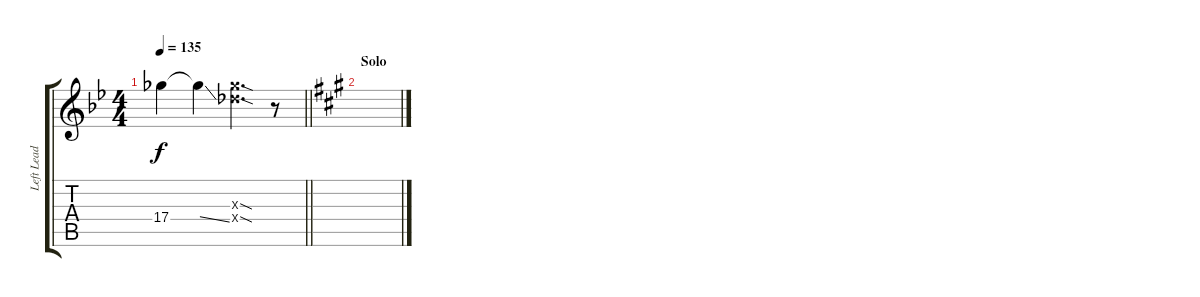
\track ("Left Lead" "Left Lead") {instrument distortionguitar}
\staff {score tabs}
\tuning (Eb4 Bb3 Gb3 Db3 Ab2 Eb2) {hide}
\ts (4 4)
\tempo 135
\clef g2
\barLineRight lightlight
\ks gminor
17.4{t}.4{dy f} 17.4{ss t}.4 (12.3{sod x} 12.4{sod x}).4{d} r.8 |
\section ("" "Solo")
\ks f#minor
